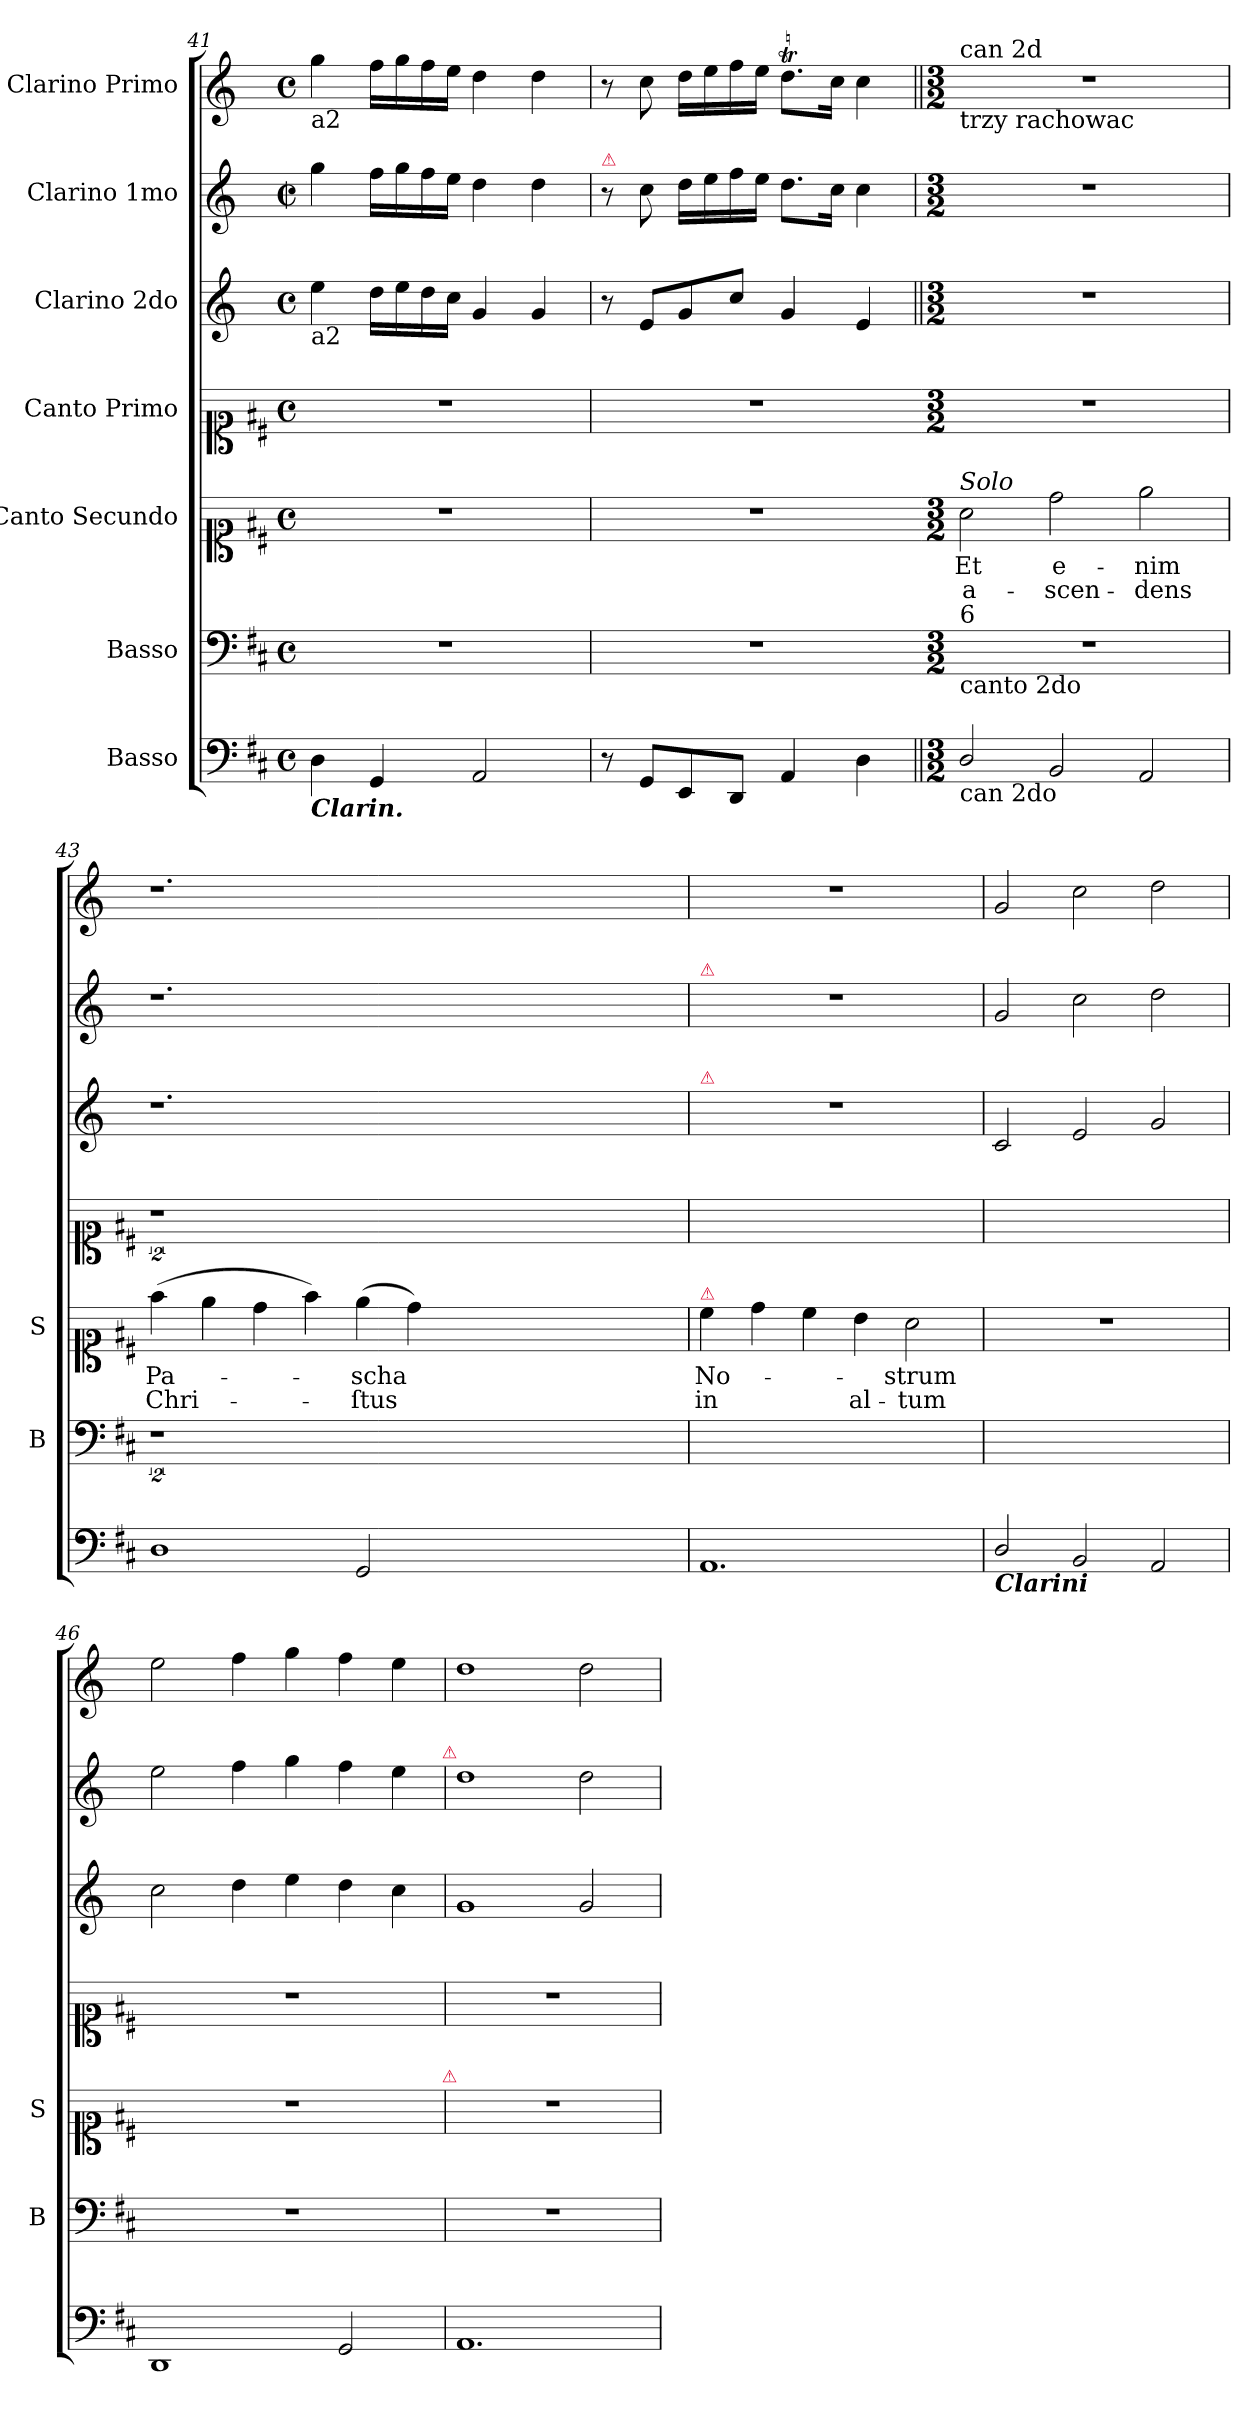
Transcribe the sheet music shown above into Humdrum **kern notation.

**kern	**kern	**kern	**text	**text	**kern	**kern	**kern	**kern
*part7	*part6	*part5	*part5	*part5	*part4	*part3	*part2	*part1
*staff7	*staff6	*staff5	*staff5	*staff5	*staff4	*staff3	*staff2	*staff1
*I"Basso	*I"Basso	*I"Canto Secundo	*	*	*I"Canto Primo	*I"Clarino 2do	*I"Clarino 1mo	*I"Clarino Primo
*	*I'B	*I'S	*	*	*	*	*	*
*clefF4	*clefF4	*clefC1	*	*	*clefC1	*clefG2	*clefG2	*clefG2
*	*	*	*	*	*	*ITrd-1c-2	*ITrd-1c-2	*ITrd-1c-2
*k[f#c#]	*k[f#c#]	*k[f#c#]	*	*	*k[f#c#]	*k[f#c#]	*k[f#c#]	*k[f#c#]
*M4/4	*M4/4	*M4/4	*	*	*M4/4	*M4/4	*M2/2	*M4/4
*met(c)	*met(c)	*met(c)	*	*	*met(c)	*met(c)	*met(c|)	*met(c)
=41	=41	=41	=41	=41	=41	=41	=41	=41
!	!	!	!	!	!	!	!	!LO:TX:b:t=a2
!	!	!	!	!	!	!LO:TX:b:t=a2	!	!
!LO:TX:b:Bi:t=Clarin.	!	!	!	!	!	!	!	!
4D\	1r	1r	.	.	1r	4ff#\	4aa\	4aa\
4GG/	.	.	.	.	.	16ee\LL	16gg\LL	16gg\LL
.	.	.	.	.	.	16ff#\	16aa\	16aa\
.	.	.	.	.	.	16ee\	16gg\	16gg\
.	.	.	.	.	.	16dd\JJ	16ff#\JJ	16ff#\JJ
2AA/	.	.	.	.	.	4a/	4ee\	4ee\
.	.	.	.	.	.	4a/	4ee\	4ee\
=42	=42	=42	=42	=42	=42	=42	=42	=42
8r	1r	1r	.	.	1r	8r	8r	8r
8GG/L	.	.	.	.	.	8f#/L	8dd\	8dd\
8EE/	.	.	.	.	.	8a/	16ee\LL	16ee\LL
.	.	.	.	.	.	.	16ff#\	16ff#\
8DD/J	.	.	.	.	.	8dd/J	16gg\	16gg\
.	.	.	.	.	.	.	16ff#\JJ	16ff#\JJ
4AA/	.	.	.	.	.	4a/	8.ee\L	8.eet\L
.	.	.	.	.	.	.	16dd\Jk	16dd\Jk
4D\	.	.	.	.	.	4f#/	4dd\	4dd\
!	!	!	!	!	!	!	!LO:TX:a:color=crimson:t=⚠	!
=||	=||	=||	=||	=||	=||	=||	=	=||
*M3/2	*M3/2	*M3/2	*	*	*M3/2	*M3/2	*M3/2	*M3/2
!	!	!	!	!	!	!	!	!LO:TX:b:t=trzy rachowac
!	!	!	!	!	!	!	!	!LO:TX:a:t=can 2d
!	!	!LO:TX:a:i:t=Solo	!	!	!	!	!	!
!	!LO:TX:b:t=canto 2do	!	!	!	!	!	!	!
!	!LO:TX:a:t=6	!	!	!	!	!	!	!
!LO:TX:b:t=can 2do	!	!	!	!	!	!	!	!
2D/	1.r	2a\	Et	a-	1.r	1.r	1.r	1.r
2BB/	.	2dd\	e-	-scen-	.	.	.	.
2AA/	.	2ee\	-nim	-dens	.	.	.	.
=43	=43	=43	=43	=43	=43	=43	=43	=43
1D	2%9r	(>4ff#\	Pa-	Chri-	2%9r	1.r	1.r	1.r
.	.	4ee\	.	.	.	.	.	.
.	.	4dd\	.	.	.	.	.	.
.	.	4ff#\)	.	.	.	.	.	.
2GG/	.	(>4ee\	-scha	-ſtus	.	.	.	.
.	.	4dd\)	.	.	.	.	.	.
0.ryy	.	0.ryy	.	.	.	0.ryy	0.ryy	0.ryy
=44	=44	=44	=44	=44	=44	=44	=44	=44
1.AA	1.ryy	4cc#\	No-	in	1.ryy	1.r	1.r	1.r
.	.	4dd\	.	.	.	.	.	.
.	.	4cc#\	.	.	.	.	.	.
.	.	4b\	.	al-	.	.	.	.
.	.	2a\	-strum	-tum	.	.	.	.
!	!	!	!	!	!	!	!LO:TX:a:color=crimson:t=⚠	!
!	!	!	!	!	!	!LO:TX:a:color=crimson:t=⚠	!	!
!	!	!LO:TX:a:color=crimson:t=⚠	!	!	!	!	!	!
=45	=45	=45	=45	=45	=45	=45	=45	=45
!LO:TX:b:Bi:t=Clarini	!	!	!	!	!	!	!	!
2D/	1.ryy	1.r	.	.	1.ryy	2d/	2a/	2a/
2BB/	.	.	.	.	.	2f#/	2dd\	2dd\
2AA/	.	.	.	.	.	2a/	2ee\	2ee\
=46	=46	=46	=46	=46	=46	=46	=46	=46
1DD	1.r	1.r	.	.	1.r	2dd\	2ff#\	2ff#\
.	.	.	.	.	.	4ee\	4gg\	4gg\
.	.	.	.	.	.	4ff#\	4aa\	4aa\
2GG/	.	.	.	.	.	4ee\	4gg\	4gg\
.	.	.	.	.	.	4dd\	4ff#\	4ff#\
=47	=47	=47	=47	=47	=47	=47	=47	=47
1.AA	1.r	1.r	.	.	1.r	1a	1ee	1ee
.	.	.	.	.	.	2a/	2ee\	2ee\
!	!	!	!	!	!	!	!LO:TX:a:color=crimson:t=⚠	!
!	!	!LO:TX:a:color=crimson:t=⚠	!	!	!	!	!	!
=	=	=	=	=	=	=	=	=
*-	*-	*-	*-	*-	*-	*-	*-	*-
